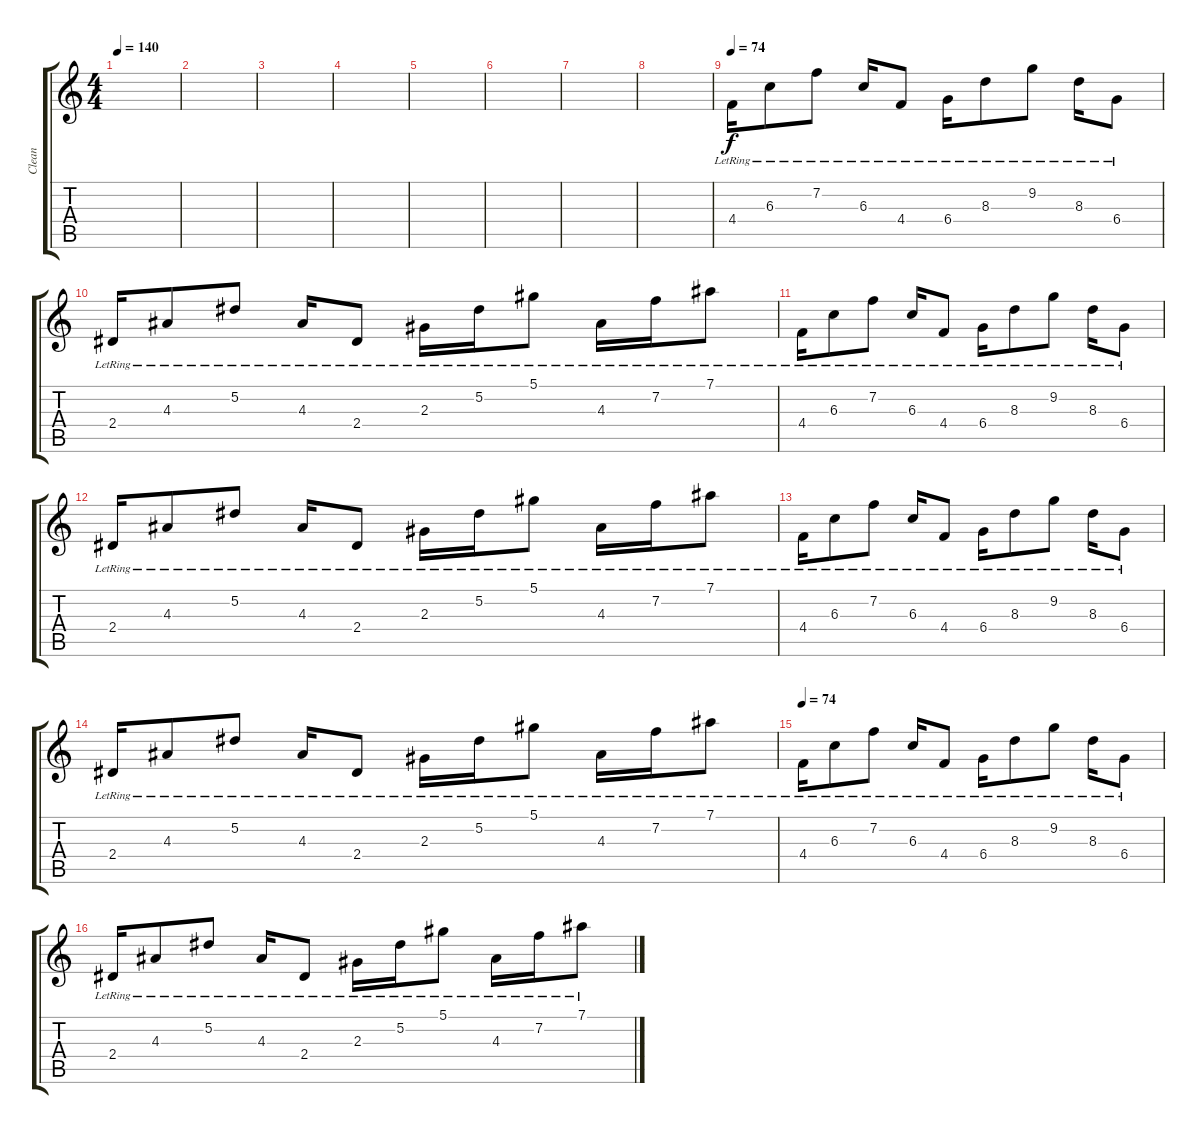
\track ("Clean" "Clean") {instrument acousticguitarnylon}
\staff {score tabs}
\tuning (Eb4 Bb3 Gb3 Db3 Ab2 Eb2) {hide}
\ts (4 4)
\tempo 140
\clef g2
\ks c
|
|
|
|
|
|
|
|
\tempo 74
4.4{lr}.16 6.3{lr}.8 7.2{lr}.8 6.3{lr}.16 4.4{lr}.8 6.4{lr}.16 8.3{lr}.8 9.2{lr}.8 8.3{lr}.16 6.4{lr}.8 |
2.4{lr}.16 4.3{lr}.8 5.2{lr}.8 4.3{lr}.16 2.4{lr}.8 2.3{lr}.16 5.2{lr}.16 5.1{lr}.8 4.3{lr}.16 7.2{lr}.16 7.1{lr}.8 |
4.4{lr}.16 6.3{lr}.8 7.2{lr}.8 6.3{lr}.16 4.4{lr}.8 6.4{lr}.16 8.3{lr}.8 9.2{lr}.8 8.3{lr}.16 6.4{lr}.8 |
2.4{lr}.16 4.3{lr}.8 5.2{lr}.8 4.3{lr}.16 2.4{lr}.8 2.3{lr}.16 5.2{lr}.16 5.1{lr}.8 4.3{lr}.16 7.2{lr}.16 7.1{lr}.8 |
4.4{lr}.16 6.3{lr}.8 7.2{lr}.8 6.3{lr}.16 4.4{lr}.8 6.4{lr}.16 8.3{lr}.8 9.2{lr}.8 8.3{lr}.16 6.4{lr}.8 |
2.4{lr}.16 4.3{lr}.8 5.2{lr}.8 4.3{lr}.16 2.4{lr}.8 2.3{lr}.16 5.2{lr}.16 5.1{lr}.8 4.3{lr}.16 7.2{lr}.16 7.1{lr}.8 |
\tempo 74
4.4{lr}.16 6.3{lr}.8 7.2{lr}.8 6.3{lr}.16 4.4{lr}.8 6.4{lr}.16 8.3{lr}.8 9.2{lr}.8 8.3{lr}.16 6.4{lr}.8 |
2.4{lr}.16 4.3{lr}.8 5.2{lr}.8 4.3{lr}.16 2.4{lr}.8 2.3{lr}.16 5.2{lr}.16 5.1{lr}.8 4.3{lr}.16 7.2{lr}.16 7.1{lr}.8
